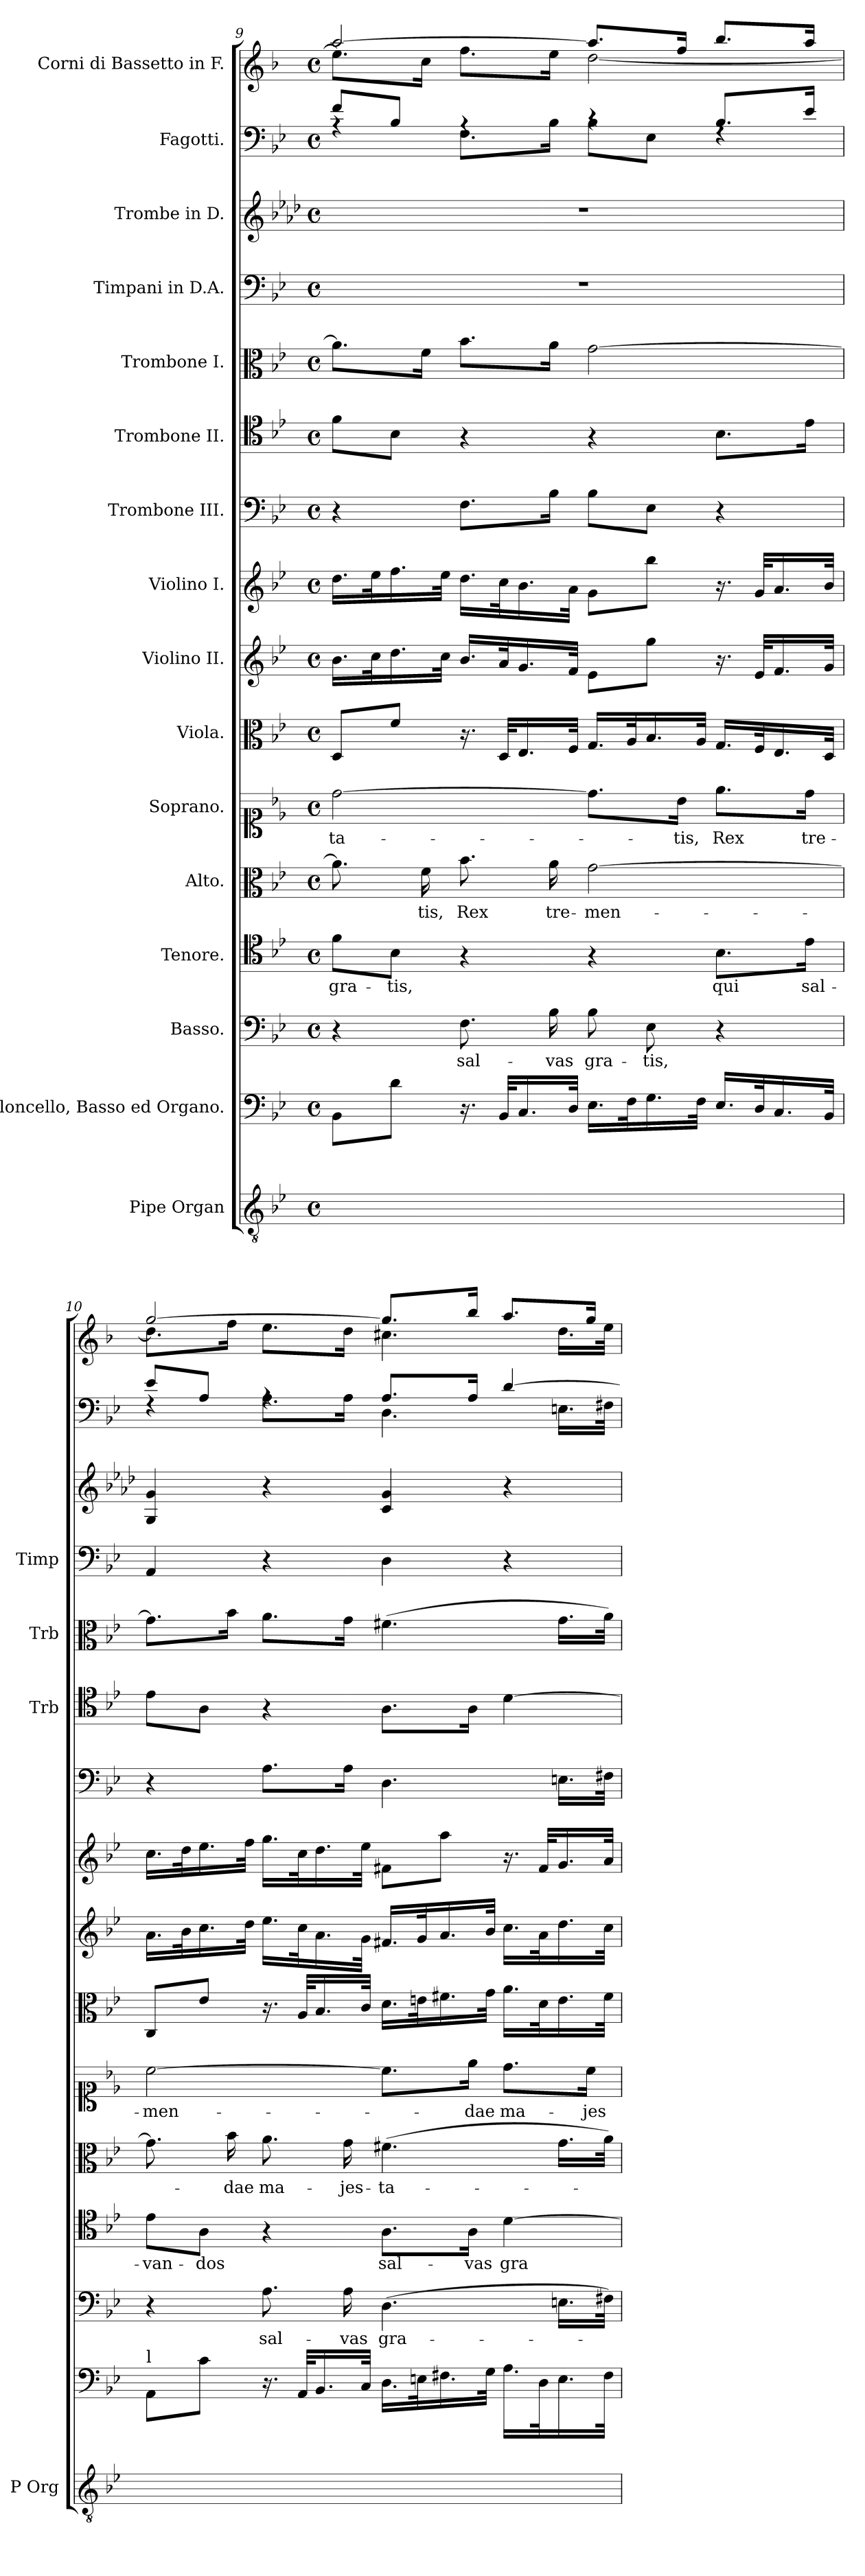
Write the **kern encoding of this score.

**kern	**kern	**kern	**text	**kern	**text	**kern	**text	**kern	**text	**kern	**text	**kern	**text	**kern	**text	**kern	**text	**kern	**text	**kern	**text	**kern	**text	**kern	**text	**kern	**text	**kern	**text
*part16	*part15	*part14	*part14	*part13	*part13	*part12	*part12	*part11	*part11	*part10	*part10	*part9	*part9	*part8	*part8	*part7	*part7	*part6	*part6	*part5	*part5	*part4	*part4	*part3	*part3	*part2	*part2	*part1	*part1
*staff16	*staff15	*staff14	*staff14	*staff13	*staff13	*staff12	*staff12	*staff11	*staff11	*staff10	*staff10	*staff9	*staff9	*staff8	*staff8	*staff7	*staff7	*staff6	*staff6	*staff5	*staff5	*staff4	*staff4	*staff3	*staff3	*staff2	*staff2	*staff1	*staff1
*I"Pipe Organ	*I"Violoncello, Basso ed Organo.	*I"Basso.	*	*I"Tenore.	*	*I"Alto.	*	*I"Soprano.	*	*I"Viola.	*	*I"Violino II.	*	*I"Violino I.	*	*I"Trombone III.	*	*I"Trombone II.	*	*I"Trombone I.	*	*I"Timpani in D.A.	*	*I"Trombe in D.	*	*I"Fagotti.	*	*I"Corni di Bassetto in F.	*
*I'P Org	*	*	*	*	*	*	*	*	*	*	*	*	*	*	*	*	*	*I'Trb	*	*I'Trb	*	*I'Timp	*	*	*	*	*	*	*
*clefGv2	*clefF4	*clefF4	*	*clefC4	*	*clefC3	*	*clefC1	*	*clefC3	*	*clefG2	*	*clefG2	*	*clefF4	*	*clefC4	*	*clefC3	*	*clefF4	*	*clefG2	*	*clefF4	*	*clefG2	*
*	*	*	*	*	*	*	*	*	*	*	*	*	*	*	*	*	*	*	*	*	*	*	*	*ITrd-1c-2	*	*	*	*ITrd4c7	*
*k[b-e-]	*k[b-e-]	*k[b-e-]	*	*k[b-e-]	*	*k[b-e-]	*	*k[b-e-]	*	*k[b-e-]	*	*k[b-e-]	*	*k[b-e-]	*	*k[b-e-]	*	*k[b-e-]	*	*k[b-e-]	*	*k[b-e-]	*	*k[b-e-]	*	*k[b-e-]	*	*k[b-e-]	*
*M4/4	*M4/4	*M4/4	*	*M4/4	*	*M4/4	*	*M4/4	*	*M4/4	*	*M4/4	*	*M4/4	*	*M4/4	*	*M4/4	*	*M4/4	*	*M4/4	*	*M4/4	*	*M4/4	*	*M4/4	*
*met(c)	*met(c)	*met(c)	*	*met(c)	*	*met(c)	*	*met(c)	*	*met(c)	*	*met(c)	*	*met(c)	*	*met(c)	*	*met(c)	*	*met(c)	*	*met(c)	*	*met(c)	*	*met(c)	*	*met(c)	*
=9	=9	=9	=9	=9	=9	=9	=9	=9	=9	=9	=9	=9	=9	=9	=9	=9	=9	=9	=9	=9	=9	=9	=9	=9	=9	=9	=9	=9	=9
*^	*^	*	*	*	*	*	*	*	*	*	*	*	*	*	*	*	*	*	*	*	*	*	*	*	*	*	*	*	*
*	*^	*	*	*	*	*	*	*	*	*	*	*	*	*	*	*	*	*	*	*	*	*	*	*	*	*	*	*	*	*	*
*	*	*^	*	*	*	*	*	*	*	*	*	*	*	*	*	*	*	*	*	*	*	*	*	*	*	*	*	*	*	*	*	*
!	!	!	!	!	!	!	!	!	!LO:LY:b	!	!	!	!LO:LY:b	!	!	!	!	!	!	!	!	!	!	!	!	!	!	!	!	!	!	!	!
*	*	*	*	*	*	*	*	*	*	*	*	*	*	*	*	*	*	*	*	*	*	*	*	*	*	*	*	*	*	*^	*	*^	*
[2dd\yy	8.a\Lyy]	8f\Lyy	8BBB-/Lyy	8BB-\L	8BBB-\Lyy	4r	.	8f\L	gra-	8.a\]	.	[2dd\	-ta-	8D/L	.	16.b-\LL	.	16.dd\LL	.	4r	.	8f\L	.	8.a\L]	.	1r	.	1r	.	8f/L	4rA	.	[2dd/	8.a\L]	.
.	.	.	.	.	.	.	.	.	.	.	.	.	.	.	.	32cc\K	.	32ee-\K	.	.	.	.	.	.	.	.	.	.	.	.	.	.	.	.	.
!	!	!	!	!	!	!	!	!	!LO:LY:b	!	!	!	!	!	!	!	!	!	!	!	!	!	!	!	!	!	!	!	!	!	!	!	!	!	!
.	.	8B-\Jyy	8D/Jyy	8d\J	8D\Jyy	.	.	8B-\J	-tis,	.	.	.	.	8f/J	.	16.dd\	.	16.ff\	.	.	.	8B-\J	.	.	.	.	.	.	.	8B-/J	.	.	.	.	.
!	!	!	!	!	!	!	!	!	!	!	!LO:LY:b	!	!	!	!	!	!	!	!	!	!	!	!	!	!	!	!	!	!	!	!	!	!	!	!
.	16f\Jkyy	.	.	.	.	.	.	.	.	16f\	-tis,	.	.	.	.	.	.	.	.	.	.	.	.	16f\Jk	.	.	.	.	.	.	.	.	.	16f\Jk	.
.	.	.	.	.	.	.	.	.	.	.	.	.	.	.	.	32cc\JJk	.	32ee-\JJk	.	.	.	.	.	.	.	.	.	.	.	.	.	.	.	.	.
!	!	!	!	!	!	!	!LO:LY:b	!	!	!	!LO:LY:b	!	!	!	!	!	!	!	!	!	!	!	!	!	!	!	!	!	!	!	!	!	!	!	!
.	8.b-\Lyy	8.F/Lyy	16.ryy	16.r	16.ryy	8.F\	sal-	4r	.	8.b-\	Rex	.	.	16.r	.	16.b-/LL	.	16.dd\LL	.	8.F\L	.	4r	.	8.b-\L	.	.	.	.	.	4rA	8.F\L	.	.	8.b-\L	.
.	.	.	32BBB-/KLLyy	32BB-/KLL	32BBB-/KLLyy	.	.	.	.	.	.	.	.	32D/KLL	.	32a/K	.	32cc\K	.	.	.	.	.	.	.	.	.	.	.	.	.	.	.	.	.
.	.	.	16.CC/yy	16.C/	16.CC/yy	.	.	.	.	.	.	.	.	16.E-/	.	16.g/	.	16.b-\	.	.	.	.	.	.	.	.	.	.	.	.	.	.	.	.	.
!	!	!	!	!	!	!	!LO:LY:b	!	!	!	!LO:LY:b	!	!	!	!	!	!	!	!	!	!	!	!	!	!	!	!	!	!	!	!	!	!	!	!
.	16a\Jkyy	16B-/Jkyy	.	.	.	16B-\	-vas	.	.	16a\	tre-	.	.	.	.	.	.	.	.	16B-\Jk	.	.	.	16a\Jk	.	.	.	.	.	.	16B-\Jk	.	.	16a\Jk	.
.	.	.	32DD/JJkyy	32D/JJk	32DD/JJkyy	.	.	.	.	.	.	.	.	32F/JJk	.	32f/JJk	.	32a\JJk	.	.	.	.	.	.	.	.	.	.	.	.	.	.	.	.	.
!	!	!	!	!	!	!	!LO:LY:b	!	!	!	!LO:LY:b	!	!	!	!	!	!	!	!	!	!	!	!	!	!	!	!	!	!	!	!	!	!	!	!
8.dd\Lyy]	[2g\yy	8B-/Lyy	16.EE-/LLyy	16.E-\LL	16.EE-\LLyy	8B-\	gra-	4r	.	[2g\	-men-	8.dd\L]	.	16.G/LL	.	8e-\L	.	8g\L	.	8B-\L	.	4r	.	[2g\	.	.	.	.	.	4rc	8B-\L	.	8.dd/L]	[2g\	.
.	.	.	32FF/Kyy	32F\K	32FF\Kyy	.	.	.	.	.	.	.	.	32A/K	.	.	.	.	.	.	.	.	.	.	.	.	.	.	.	.	.	.	.	.	.
!	!	!	!	!	!	!	!LO:LY:b	!	!	!	!	!	!	!	!	!	!	!	!	!	!	!	!	!	!	!	!	!	!	!	!	!	!	!	!
.	.	8E-/Jyy	16.GG/yy	16.G\	16.GG\yy	8E-\	-tis,	.	.	.	.	.	.	16.B-/	.	8gg\J	.	8bb-\J	.	8E-\J	.	.	.	.	.	.	.	.	.	.	8E-\J	.	.	.	.
!	!	!	!	!	!	!	!	!	!	!	!	!	!LO:LY:b	!	!	!	!	!	!	!	!	!	!	!	!	!	!	!	!	!	!	!	!	!	!
16b-\Jkyy	.	.	.	.	.	.	.	.	.	.	.	16b-\Jk	-tis,	.	.	.	.	.	.	.	.	.	.	.	.	.	.	.	.	.	.	.	16b-/Jk	.	.
.	.	.	32FF/JJkyy	32F\JJk	32FF\JJkyy	.	.	.	.	.	.	.	.	32A/JJk	.	.	.	.	.	.	.	.	.	.	.	.	.	.	.	.	.	.	.	.	.
!	!	!	!	!	!	!	!	!	!LO:LY:b	!	!	!	!LO:LY:b	!	!	!	!	!	!	!	!	!	!	!	!	!	!	!	!	!	!	!	!	!	!
8.ee-\Lyy	.	8.B-\Lyy	16.EE-/LLyy	16.E-/LL	16.EE-/LLyy	4r	.	8.B-\L	qui	.	.	8.ee-\L	Rex	16.G/LL	.	16.r	.	16.r	.	4r	.	8.B-\L	.	.	.	.	.	.	.	8.B-/L	4rF	.	8.ee-/L	.	.
.	.	.	32DD/Kyy	32D/K	32DD/Kyy	.	.	.	.	.	.	.	.	32F/K	.	32e-/KLL	.	32g/KLL	.	.	.	.	.	.	.	.	.	.	.	.	.	.	.	.	.
.	.	.	16.CC/yy	16.C/	16.CC/yy	.	.	.	.	.	.	.	.	16.E-/	.	16.f/	.	16.a/	.	.	.	.	.	.	.	.	.	.	.	.	.	.	.	.	.
!	!	!	!	!	!	!	!	!	!LO:LY:b	!	!	!	!LO:LY:b	!	!	!	!	!	!	!	!	!	!	!	!	!	!	!	!	!	!	!	!	!	!
16dd\Jkyy	.	16e-\Jkyy	.	.	.	.	.	16e-\Jk	sal-	.	.	16dd\Jk	tre-	.	.	.	.	.	.	.	.	16e-\Jk	.	.	.	.	.	.	.	16e-/Jk	.	.	16dd/Jk	.	.
.	.	.	32BBB-/JJkyy	32BB-/JJk	32BBB-/JJkyy	.	.	.	.	.	.	.	.	32D/JJk	.	32g/JJk	.	32b-/JJk	.	.	.	.	.	.	.	.	.	.	.	.	.	.	.	.	.
!!LO:PB:g=z	!!
=10	=10	=10	=10	=10	=10	=10	=10	=10	=10	=10	=10	=10	=10	=10	=10	=10	=10	=10	=10	=10	=10	=10	=10	=10	=10	=10	=10	=10	=10	=10	=10	=10	=10	=10	=10
!	!	!	!	!LO:TX:a:t=l	!	!	!	!	!	!	!	!	!	!	!	!	!	!	!	!	!	!	!	!	!	!	!	!	!	!	!	!	!	!	!
!	!	!	!	!	!	!	!	!	!LO:LY:b	!	!	!	!LO:LY:b	!	!LO:LY:b	!	!LO:LY:b	!	!LO:LY:b	!	!	!	!LO:LY:b	!	!LO:LY:b	!	!LO:LY:b	!	!LO:LY:b	!	!	!LO:LY:b	!	!	!LO:LY:b
[2cc\yy	8.g\Lyy]	8e-\Lyy	8AAA/Lyy	8AA\L	8AAA\Lyy	4r	.	8e-\L	-van-	8.g\]	.	[2cc\	-men-	8C/L	.	16.a\LL	.	16.cc\LL	.	4r	.	8e-\L	.	8.g\L]	.	4AA/	.	4A/ 4a/	.	8e-/L	4rF	.	[2cc/	8.g\L]	.
.	.	.	.	.	.	.	.	.	.	.	.	.	.	.	.	32b-\K	.	32dd\K	.	.	.	.	.	.	.	.	.	.	.	.	.	.	.	.	.
!	!	!	!	!	!	!	!	!	!LO:LY:b	!	!	!	!	!	!	!	!	!	!	!	!	!	!	!	!	!	!	!	!	!	!	!	!	!	!
.	.	8A\Jyy	8C/Jyy	8c\J	8C\Jyy	.	.	8A\J	-dos	.	.	.	.	8e-/J	.	16.cc\	.	16.ee-\	.	.	.	8A\J	.	.	.	.	.	.	.	8A/J	.	.	.	.	.
!	!	!	!	!	!	!	!	!	!	!	!LO:LY:b	!	!	!	!	!	!	!	!	!	!	!	!	!	!	!	!	!	!	!	!	!	!	!	!
.	16b-\Jkyy	.	.	.	.	.	.	.	.	16b-\	-dae	.	.	.	.	.	.	.	.	.	.	.	.	16b-\Jk	.	.	.	.	.	.	.	.	.	16b-\Jk	.
.	.	.	.	.	.	.	.	.	.	.	.	.	.	.	.	32dd\JJk	.	32ff\JJk	.	.	.	.	.	.	.	.	.	.	.	.	.	.	.	.	.
!	!	!	!	!	!	!	!LO:LY:b	!	!	!	!LO:LY:b	!	!	!	!	!	!	!	!	!	!LO:LY:b	!	!	!	!	!	!	!	!	!	!	!	!	!	!
.	8.a\Lyy	8.A/Lyy	16.ryy	16.r	16.ryy	8.A\	sal-	4r	.	8.a\	ma-	.	.	16.r	.	16.ee-\LL	.	16.gg\LL	.	8.A\L	.	4r	.	8.a\L	.	4r	.	4r	.	4rA	8.A\L	.	.	8.a\L	.
.	.	.	32AAA/KLLyy	32AA/KLL	32AAA/KLLyy	.	.	.	.	.	.	.	.	32A/KLL	.	32cc\K	.	32cc\K	.	.	.	.	.	.	.	.	.	.	.	.	.	.	.	.	.
.	.	.	16.BBB-/yy	16.BB-/	16.BBB-/yy	.	.	.	.	.	.	.	.	16.B-/	.	16.a\	.	16.dd\	.	.	.	.	.	.	.	.	.	.	.	.	.	.	.	.	.
!	!	!	!	!	!	!	!LO:LY:b	!	!	!	!LO:LY:b	!	!	!	!	!	!	!	!	!	!	!	!	!	!	!	!	!	!	!	!	!	!	!	!
.	16g\Jkyy	16A/Jkyy	.	.	.	16A\	-vas	.	.	16g\	-jes-	.	.	.	.	.	.	.	.	16A\Jk	.	.	.	16g\Jk	.	.	.	.	.	.	16A\Jk	.	.	16g\Jk	.
.	.	.	32CC/JJkyy	32C/JJk	32CC/JJkyy	.	.	.	.	.	.	.	.	32c/JJk	.	32g\JJk	.	32ee-\JJk	.	.	.	.	.	.	.	.	.	.	.	.	.	.	.	.	.
!	!	!	!	!	!	!	!LO:LY:b	!	!LO:LY:b	!	!LO:LY:b	!	!	!	!	!	!	!	!	!	!	!	!	!	!	!	!	!	!	!	!	!	!	!	!
8.cc\Lyy]	4.f#X\yy	[4D/yy 4A/yy	16.DD/LLyy	16.D\LL	16.DD\LLyy	(>4.D\	gra-	8.A\L	sal-	(>4.f#X\	-ta-	8.cc\L]	.	16.d\LL	.	16.f#X/LL	.	8f#X\L	.	4.D\	.	8.A\L	.	(>4.f#X\	.	4D\	.	4d/ 4a/	.	8.A/L	4.D\	.	8.cc/L]	4.f#X\	.
.	.	.	32EEn/Kyy	32En\K	32EEn\Kyy	.	.	.	.	.	.	.	.	32en\K	.	32g/K	.	.	.	.	.	.	.	.	.	.	.	.	.	.	.	.	.	.	.
.	.	.	16.FF#X/yy	16.F#X\	16.FF#X\yy	.	.	.	.	.	.	.	.	16.f#X\	.	16.a/	.	8aa\J	.	.	.	.	.	.	.	.	.	.	.	.	.	.	.	.	.
!	!	!	!	!	!	!	!	!	!LO:LY:b	!	!	!	!LO:LY:b	!	!	!	!	!	!	!	!	!	!	!	!	!	!	!	!	!	!	!	!	!	!
16ee-\Jkyy	.	.	.	.	.	.	.	16A\Jk	-vas	.	.	16ee-\Jk	-dae	.	.	.	.	.	.	.	.	16A\Jk	.	.	.	.	.	.	.	16A/Jk	.	.	16ee-/Jk	.	.
.	.	.	32GG/JJkyy	32G\JJk	32GG\JJkyy	.	.	.	.	.	.	.	.	32g\JJk	.	32b-/JJk	.	.	.	.	.	.	.	.	.	.	.	.	.	.	.	.	.	.	.
!	!	!	!	!	!	!	!	!	!LO:LY:b	!	!	!	!LO:LY:b	!	!	!	!	!	!	!	!	!	!	!	!	!	!	!	!	!	!	!	!	!	!
8.dd\Lyy	.	8D/yy] [8d/yyL	16.AA/LLyy	16.A\LL	16.AA\LLyy	.	.	[4d\	gra-	.	.	8.dd\L	ma-	16.a\LL	.	16.cc\LL	.	16.r	.	.	.	[4d\	.	.	.	4r	.	4r	.	[4d/	.	.	8.dd/L	.	.
.	.	.	32DD/Kyy	32D\K	32DD\Kyy	.	.	.	.	.	.	.	.	32d\K	.	32a\K	.	32f#/KLL	.	.	.	.	.	.	.	.	.	.	.	.	.	.	.	.	.
.	16.g\LLyy	8d/Jyy]	16.EE/yy 16.En/yy	16.E\	16.EE\yy	16.En\LL	.	.	.	16.g\LL	.	.	.	16.e\	.	16.dd\	.	16.g/	.	16.En\LL	.	.	.	16.g\LL	.	.	.	.	.	.	16.En\LL	.	.	16.g\LL	.
!	!	!	!	!	!	!	!	!	!	!	!	!	!LO:LY:b	!	!	!	!	!	!	!	!	!	!	!	!	!	!	!	!	!	!	!	!	!	!
16cc\Jkyy	.	.	.	.	.	.	.	.	.	.	.	16cc\Jk	-jes-	.	.	.	.	.	.	.	.	.	.	.	.	.	.	.	.	.	.	.	16cc/Jk	.	.
.	32a\JJkyy	.	32FF#/yy 32F#X/yyJJk	32F#\JJk	32FF#\JJkyy	32F#X\JJk)	.	.	.	32a\JJk)	.	.	.	32f#\JJk	.	32cc\JJk	.	32a/JJk	.	32F#X\JJk	.	.	.	32a\JJk)	.	.	.	.	.	.	32F#X\JJk	.	.	32a\JJk	.
*v	*v	*v	*v	*	*	*	*	*	*	*	*	*	*	*	*	*	*	*	*	*	*	*	*	*	*	*	*	*	*	*v	*v	*	*v	*v	*
*	*v	*v	*	*	*	*	*	*	*	*	*	*	*	*	*	*	*	*	*	*	*	*	*	*	*	*	*	*	*	*
=	=	=	=	=	=	=	=	=	=	=	=	=	=	=	=	=	=	=	=	=	=	=	=	=	=	=	=	=	=
*-	*-	*-	*-	*-	*-	*-	*-	*-	*-	*-	*-	*-	*-	*-	*-	*-	*-	*-	*-	*-	*-	*-	*-	*-	*-	*-	*-	*-	*-
